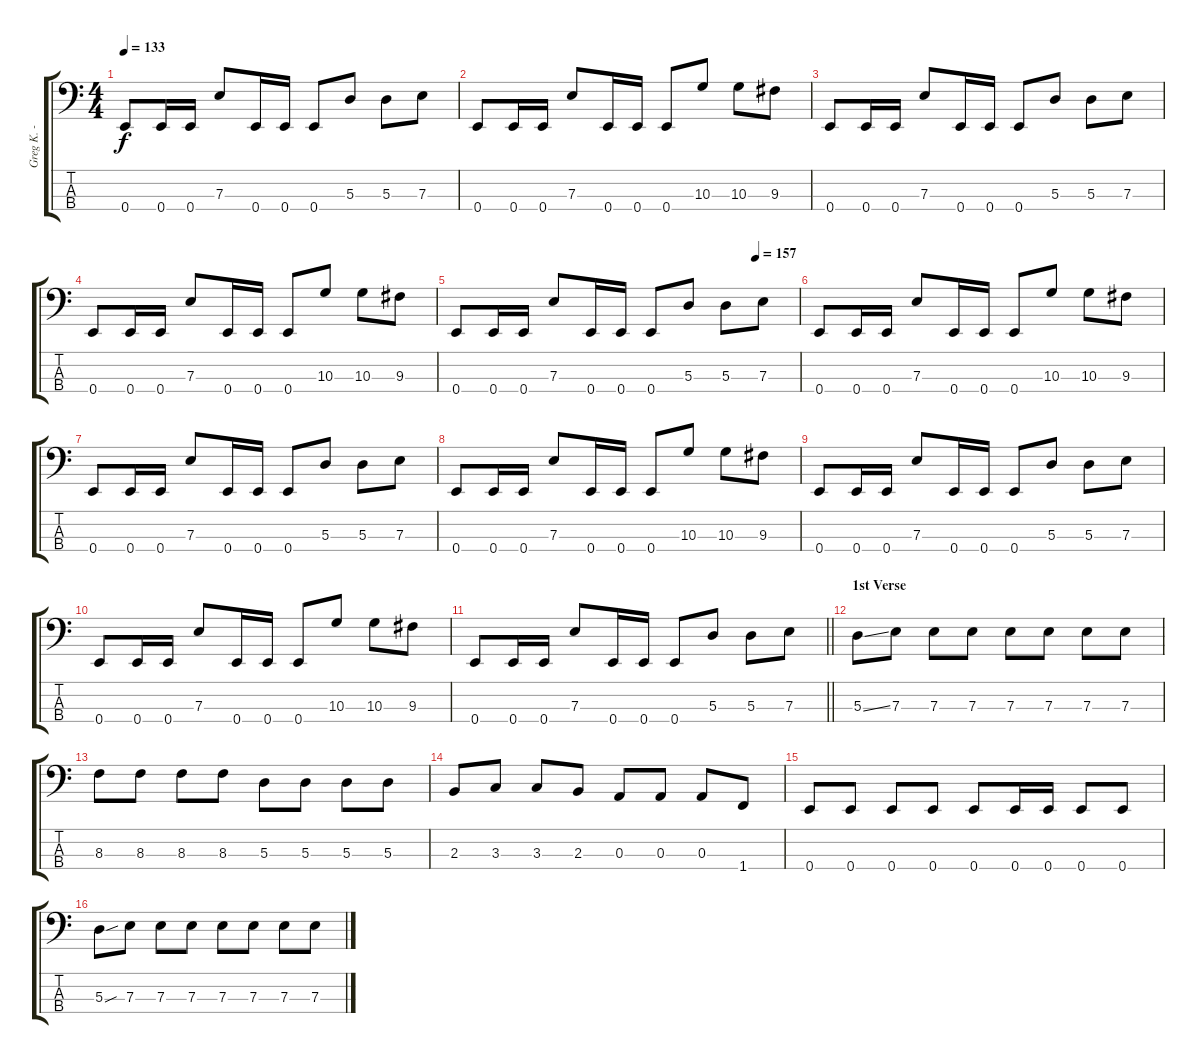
\track ("Greg K. - Bass" "Greg K. - ") {instrument electricbasspick}
\staff {score tabs}
\tuning (G2 D2 A1 E1) {hide}
\ts (4 4)
\tempo 133
\clef f4
\ks c
0.4.8{dy f} 0.4.16 0.4.16 7.3.8 0.4.16 0.4.16 0.4.8 5.3.8 5.3.8 7.3.8 |
0.4.8 0.4.16 0.4.16 7.3.8 0.4.16 0.4.16 0.4.8 10.3.8 10.3.8 9.3.8 |
0.4.8 0.4.16 0.4.16 7.3.8 0.4.16 0.4.16 0.4.8 5.3.8 5.3.8 7.3.8 |
0.4.8 0.4.16 0.4.16 7.3.8 0.4.16 0.4.16 0.4.8 10.3.8 10.3.8 9.3.8 |
\tempo (157 0.875)
0.4.8 0.4.16 0.4.16 7.3.8 0.4.16 0.4.16 0.4.8 5.3.8 5.3.8 7.3.8 |
0.4.8 0.4.16 0.4.16 7.3.8 0.4.16 0.4.16 0.4.8 10.3.8 10.3.8 9.3.8 |
0.4.8 0.4.16 0.4.16 7.3.8 0.4.16 0.4.16 0.4.8 5.3.8 5.3.8 7.3.8 |
0.4.8 0.4.16 0.4.16 7.3.8 0.4.16 0.4.16 0.4.8 10.3.8 10.3.8 9.3.8 |
0.4.8 0.4.16 0.4.16 7.3.8 0.4.16 0.4.16 0.4.8 5.3.8 5.3.8 7.3.8 |
0.4.8 0.4.16 0.4.16 7.3.8 0.4.16 0.4.16 0.4.8 10.3.8 10.3.8 9.3.8 |
\barLineRight lightlight
0.4.8 0.4.16 0.4.16 7.3.8 0.4.16 0.4.16 0.4.8 5.3.8 5.3.8 7.3.8 |
\section ("" "1st Verse")
5.3{ss}.8 7.3.8 7.3.8 7.3.8 7.3.8 7.3.8 7.3.8 7.3.8 |
8.3.8 8.3.8 8.3.8 8.3.8 5.3.8 5.3.8 5.3.8 5.3.8 |
2.3.8 3.3.8 3.3.8 2.3.8 0.3.8 0.3.8 0.3.8 1.4.8 |
0.4.8 0.4.8 0.4.8 0.4.8 0.4.8 0.4.16 0.4.16 0.4.8 0.4.8 |
5.3{sou}.8 7.3.8 7.3.8 7.3.8 7.3.8 7.3.8 7.3.8 7.3.8
